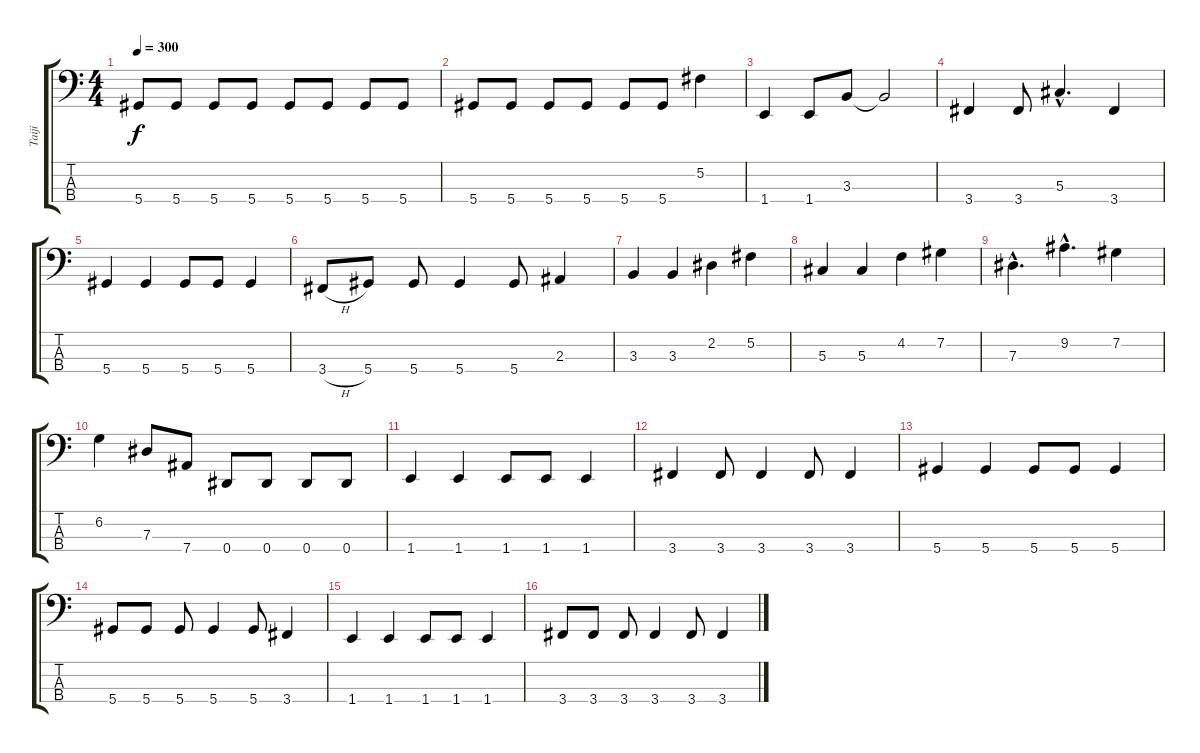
\track ("Taiji" "Taiji") {instrument electricbassfinger}
\staff {score tabs}
\tuning (Gb2 Db2 Ab1 Eb1) {hide}
\ts (4 4)
\tempo 300
\clef f4
\ks c
5.4.8{dy f} 5.4.8 5.4.8 5.4.8 5.4.8 5.4.8 5.4.8 5.4.8 |
5.4.8 5.4.8 5.4.8 5.4.8 5.4.8 5.4.8 5.2.4 |
1.4.4 1.4.8 3.3.8 3.3{t}.2 |
3.4.4 3.4.8 5.3{hac}.4{d} 3.4.4 |
5.4.4 5.4.4 5.4.8 5.4.8 5.4.4 |
3.4{h}.8 5.4.8 5.4.8 5.4.4 5.4.8 2.3.4 |
3.3.4 3.3.4 2.2.4 5.2.4 |
5.3.4 5.3.4 4.2.4 7.2.4 |
7.3{hac}.4{d} 9.2{hac}.4{d} 7.2.4 |
6.2.4 7.3.8 7.4.8 0.4.8 0.4.8 0.4.8 0.4.8 |
1.4.4 1.4.4 1.4.8 1.4.8 1.4.4 |
3.4.4 3.4.8 3.4.4 3.4.8 3.4.4 |
5.4.4 5.4.4 5.4.8 5.4.8 5.4.4 |
5.4.8 5.4.8 5.4.8 5.4.4 5.4.8 3.4.4 |
1.4.4 1.4.4 1.4.8 1.4.8 1.4.4 |
3.4.8 3.4.8 3.4.8 3.4.4 3.4.8 3.4.4
